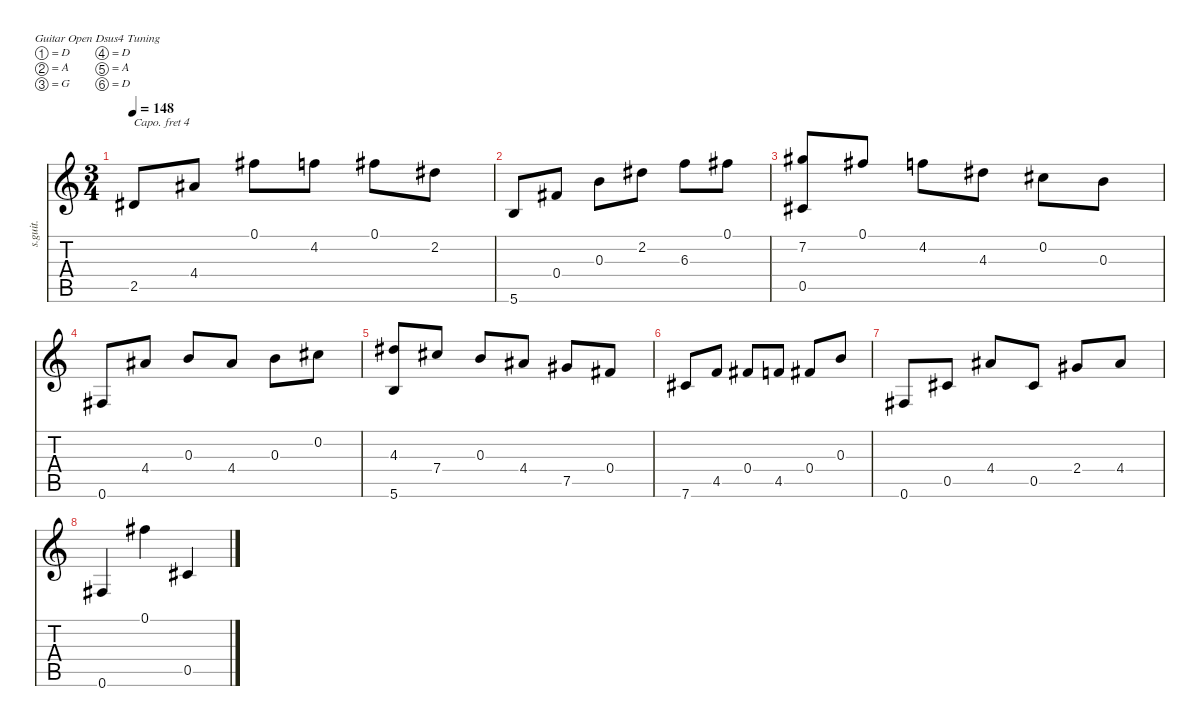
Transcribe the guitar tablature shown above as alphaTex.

\defaultSystemsLayout 4
\hideDynamics
\bracketExtendMode nobrackets
\track ("Steel Guitar" "s.guit.") {defaultSystemsLayout 4 instrument acousticguitarsteel}
\staff {score tabs}
\capo 4
\tuning (D4 A3 G3 D3 A2 D2)
\ts (3 4)
\beaming (8 2 2 2)
\tempo 148
\clef g2
\ks c
2.5{acc #}.8{dy mf instrument acousticguitarsteel beam Up} 4.4{acc #}.8{beam Up} 0.1{acc #}.8{beam Down} 4.2.8{beam Down} 0.1{acc #}.8{beam Down} 2.2{acc #}.8{beam Down} |
5.6.8{beam Up} 0.4{acc #}.8{beam Up} 0.3.8{beam Down} 2.2{acc #}.8{beam Down} 6.3.8{beam Down} 0.1{acc #}.8{beam Down} |
(7.2{acc #} 0.5{acc #}).8{beam Up} 0.1{acc #}.8{beam Up} 4.2.8{beam Down} 4.3{acc #}.8{beam Down} 0.2{acc #}.8{beam Down} 0.3.8{beam Down} |
0.6{acc #}.8{beam Up} 4.4{acc #}.8{beam Up} 0.3.8{beam Up} 4.4{acc #}.8{beam Up} 0.3.8{beam Down} 0.2{acc #}.8{beam Down} |
(4.3{acc #} 5.6).8{beam Up} 7.4{acc #}.8{beam Up} 0.3.8{beam Up} 4.4{acc #}.8{beam Up} 7.5{acc #}.8{beam Up} 0.4{acc #}.8{beam Up} |
7.6{acc #}.8{beam Up} 4.5.8{beam Up} 0.4{acc #}.8{beam Up} 4.5.8{beam Up} 0.4{acc #}.8{beam Up} 0.3.8{beam Up} |
0.6{acc #}.8{beam Up} 0.5{acc #}.8{beam Up} 4.4{acc #}.8{beam Up} 0.5{acc #}.8{beam Up} 2.4{acc #}.8{beam Up} 4.4{acc #}.8{beam Up} |
0.6{acc #}.4{beam Up} 0.1{acc #}.4{beam Down} 0.5{acc #}.4{beam Up}
